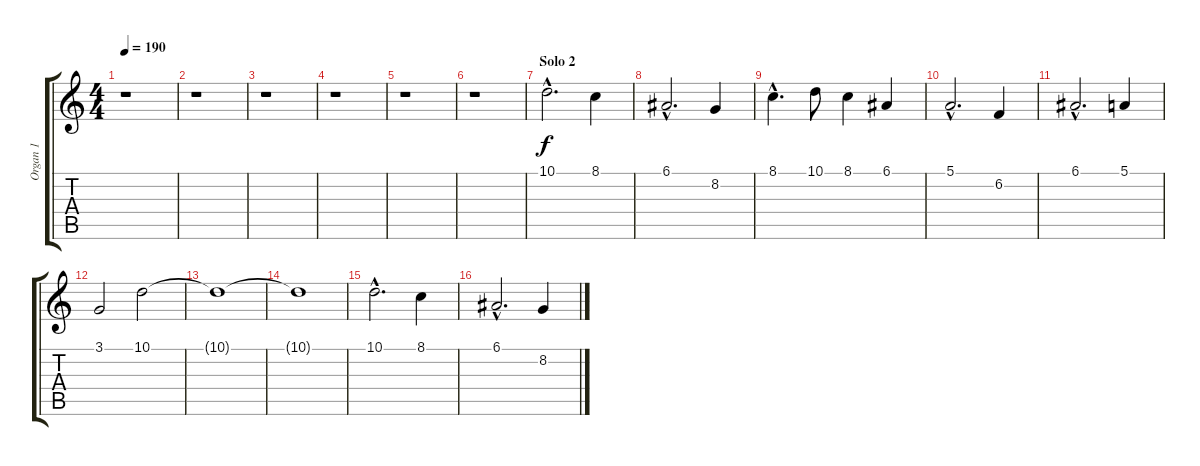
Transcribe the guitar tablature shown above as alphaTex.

\track ("Organ 1" "Organ 1") {instrument tremolostrings}
\staff {score tabs}
\tuning (E4 B3 G3 D3 A2 E2) {hide}
\ts (4 4)
\tempo 190
\clef g2
\ks c
r.1{dy f} |
r.1 |
r.1 |
r.1 |
r.1 |
r.1 |
\section ("" "Solo 2")
10.1{hac}.2{d} 8.1.4 |
6.1{hac}.2{d} 8.2.4 |
8.1{hac}.4{d} 10.1.8 8.1.4 6.1.4 |
5.1{hac}.2{d} 6.2.4 |
6.1{hac}.2{d} 5.1.4 |
3.1.2 10.1.2 |
10.1{t}.1 |
10.1{t}.1 |
10.1{hac}.2{d} 8.1.4 |
6.1{hac}.2{d} 8.2.4
